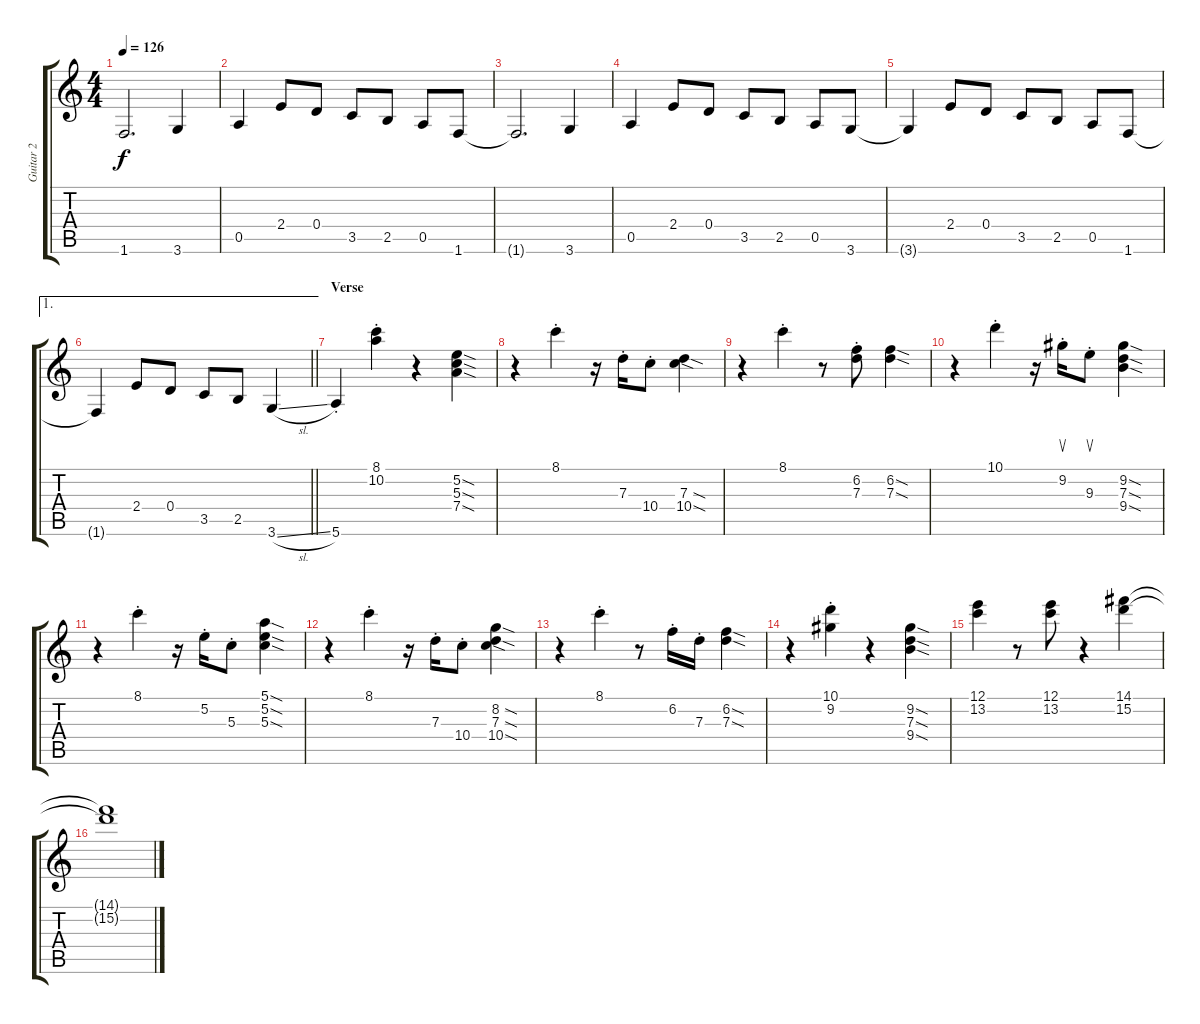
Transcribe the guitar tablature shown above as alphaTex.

\track ("Guitar 2" "Guitar 2") {instrument distortionguitar}
\staff {score tabs}
\tuning (E4 B3 G3 D3 A2 E2) {hide}
\ts (4 4)
\tempo 126
\clef g2
\ks c
1.6{t}.2{d dy f} 3.6.4 |
0.5.4 2.4.8 0.4.8 3.5.8 2.5.8 0.5.8 1.6.8 |
1.6{t}.2{d} 3.6.4 |
0.5.4 2.4.8 0.4.8 3.5.8 2.5.8 0.5.8 3.6.8 |
3.6{t}.4 2.4.8 0.4.8 3.5.8 2.5.8 0.5.8 1.6.8 |
\ae 1
\barLineRight lightlight
1.6{t}.4 2.4.8 0.4.8 3.5.8 2.5.8 3.6{sl}.4 |
\section ("" "Verse")
5.6{st}.4 (8.1{st} 10.2{st}).4 r.4 (5.2{sod} 5.3{sod} 7.4{sod}).4 |
r.4 8.1{st}.4 r.16 7.3{st}.16 10.4{st}.8 (7.3{sod} 10.4{sod}).4 |
r.4 8.1{st}.4 r.8 (6.2{st} 7.3{st}).8 (6.2{sod} 7.3{sod}).4 |
r.4 10.1{st}.4 r.16 9.2{st}.16{su} 9.3{st}.8{su} (9.2{sod} 7.3{sod} 9.4{sod}).4 |
r.4 8.1{st}.4 r.16 5.2{st}.16 5.3{st}.8 (5.1{sod} 5.2{sod} 5.3{sod}).4 |
r.4 8.1{st}.4 r.16 7.3{st}.16 10.4{st}.8 (8.2{sod} 7.3{sod} 10.4{sod}).4 |
r.4 8.1{st}.4 r.8 6.2{st}.16 7.3{st}.16 (6.2{sod} 7.3{sod}).4 |
r.4 (10.1{st} 9.2{st}).4 r.4 (9.2{sod} 7.3{sod} 9.4{sod}).4 |
(12.1 13.2).4 r.8 (12.1 13.2).8 r.4 (14.1 15.2).4 |
(14.1{t} 15.2{t}).1
